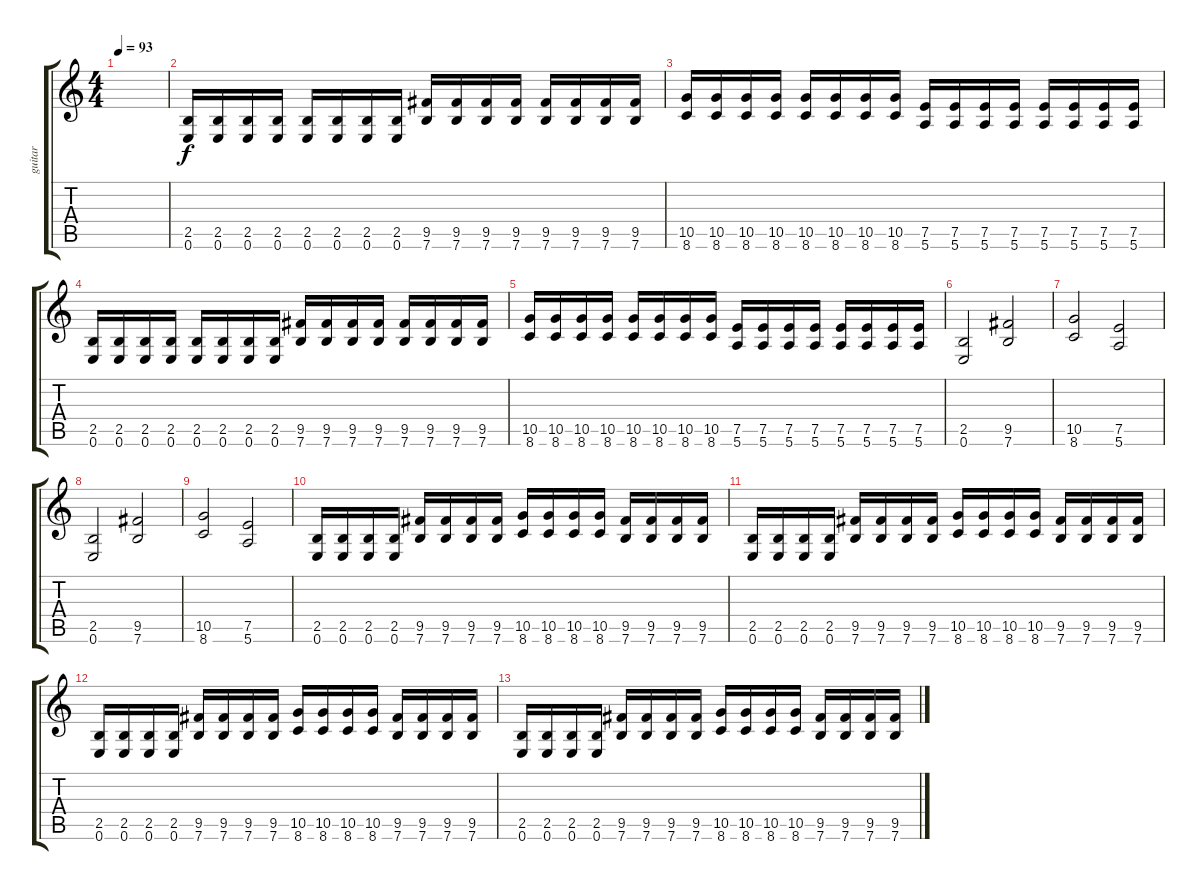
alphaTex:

\track ("guitar" "guitar") {instrument distortionguitar}
\staff {score tabs}
\tuning (E4 B3 G3 D3 A2 E2) {hide}
\ts (4 4)
\tempo 93
\clef g2
\ks c
|
(2.5 0.6).16 (2.5 0.6).16 (2.5 0.6).16 (2.5 0.6).16 (2.5 0.6).16 (2.5 0.6).16 (2.5 0.6).16 (2.5 0.6).16 (9.5 7.6).16 (9.5 7.6).16 (9.5 7.6).16 (9.5 7.6).16 (9.5 7.6).16 (9.5 7.6).16 (9.5 7.6).16 (9.5 7.6).16 |
(10.5 8.6).16 (10.5 8.6).16 (10.5 8.6).16 (10.5 8.6).16 (10.5 8.6).16 (10.5 8.6).16 (10.5 8.6).16 (10.5 8.6).16 (7.5 5.6).16 (7.5 5.6).16 (7.5 5.6).16 (7.5 5.6).16 (7.5 5.6).16 (7.5 5.6).16 (7.5 5.6).16 (7.5 5.6).16 |
(2.5 0.6).16 (2.5 0.6).16 (2.5 0.6).16 (2.5 0.6).16 (2.5 0.6).16 (2.5 0.6).16 (2.5 0.6).16 (2.5 0.6).16 (9.5 7.6).16 (9.5 7.6).16 (9.5 7.6).16 (9.5 7.6).16 (9.5 7.6).16 (9.5 7.6).16 (9.5 7.6).16 (9.5 7.6).16 |
(10.5 8.6).16 (10.5 8.6).16 (10.5 8.6).16 (10.5 8.6).16 (10.5 8.6).16 (10.5 8.6).16 (10.5 8.6).16 (10.5 8.6).16 (7.5 5.6).16 (7.5 5.6).16 (7.5 5.6).16 (7.5 5.6).16 (7.5 5.6).16 (7.5 5.6).16 (7.5 5.6).16 (7.5 5.6).16 |
(2.5 0.6).2 (9.5 7.6).2 |
(10.5 8.6).2 (7.5 5.6).2 |
(2.5 0.6).2 (9.5 7.6).2 |
(10.5 8.6).2 (7.5 5.6).2 |
(2.5 0.6).16 (2.5 0.6).16 (2.5 0.6).16 (2.5 0.6).16 (9.5 7.6).16 (9.5 7.6).16 (9.5 7.6).16 (9.5 7.6).16 (10.5 8.6).16 (10.5 8.6).16 (10.5 8.6).16 (10.5 8.6).16 (9.5 7.6).16 (9.5 7.6).16 (9.5 7.6).16 (9.5 7.6).16 |
(2.5 0.6).16 (2.5 0.6).16 (2.5 0.6).16 (2.5 0.6).16 (9.5 7.6).16 (9.5 7.6).16 (9.5 7.6).16 (9.5 7.6).16 (10.5 8.6).16 (10.5 8.6).16 (10.5 8.6).16 (10.5 8.6).16 (9.5 7.6).16 (9.5 7.6).16 (9.5 7.6).16 (9.5 7.6).16 |
(2.5 0.6).16 (2.5 0.6).16 (2.5 0.6).16 (2.5 0.6).16 (9.5 7.6).16 (9.5 7.6).16 (9.5 7.6).16 (9.5 7.6).16 (10.5 8.6).16 (10.5 8.6).16 (10.5 8.6).16 (10.5 8.6).16 (9.5 7.6).16 (9.5 7.6).16 (9.5 7.6).16 (9.5 7.6).16 |
(2.5 0.6).16 (2.5 0.6).16 (2.5 0.6).16 (2.5 0.6).16 (9.5 7.6).16 (9.5 7.6).16 (9.5 7.6).16 (9.5 7.6).16 (10.5 8.6).16 (10.5 8.6).16 (10.5 8.6).16 (10.5 8.6).16 (9.5 7.6).16 (9.5 7.6).16 (9.5 7.6).16 (9.5 7.6).16
